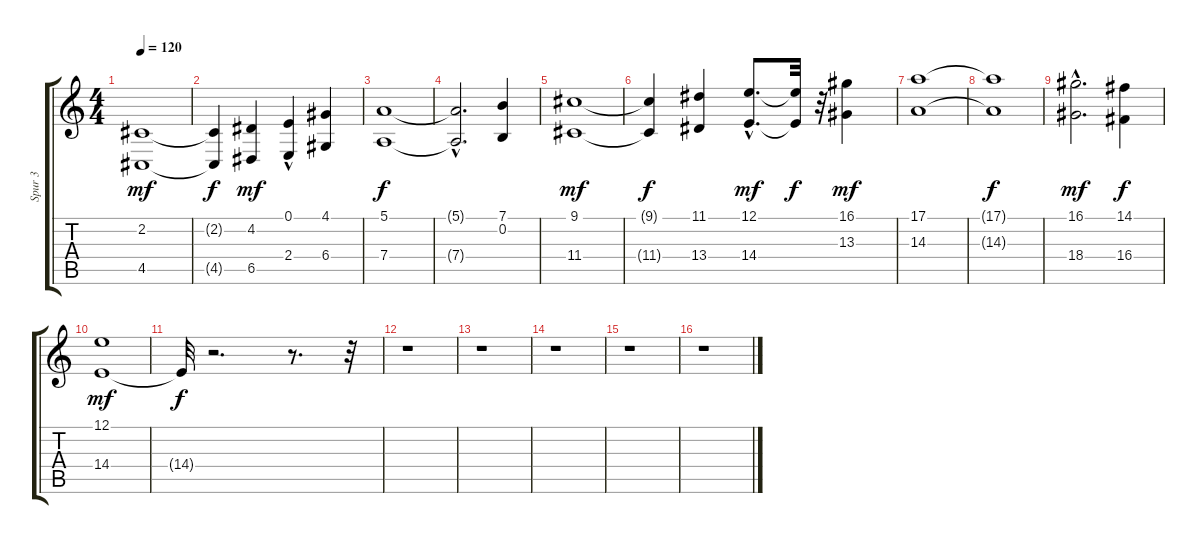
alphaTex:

\track ("Spur 3" "Spur 3") {instrument stringensemble1}
\staff {score tabs}
\tuning (E4 B3 G3 D3 A2 E2) {hide}
\ts (4 4)
\tempo 120
\clef g2
\ks c
(2.2 4.5).1{dy mf} |
(2.2{t} 4.5{t}).4{dy f} (4.2 6.5).4{dy mf} (0.1 2.4{hac}).4 (4.1 6.4).4 |
(5.1 7.4).1{dy f} |
(5.1{hac t} 7.4{hac t}).2{d} (7.1 0.2).4 |
(9.1 11.4).1{dy mf} |
(9.1{t} 11.4{t}).4{dy f} (11.1 13.4).4 (12.1{hac} 14.4{hac}).8{d dy mf} (12.1{t} 14.4{t}).32{dy f} r.32 (16.1 13.3).4{dy mf} |
(17.1 14.3).1 |
(17.1{t} 14.3{t}).1{dy f} |
(16.1{hac} 18.4{hac}).2{d dy mf} (14.1 16.4).4{dy f} |
(12.1 14.4).1{dy mf} |
14.4{t}.32{dy f} r.2{d} r.8{d} r.32 |
r.1 |
r.1 |
r.1 |
r.1 |
r.1
